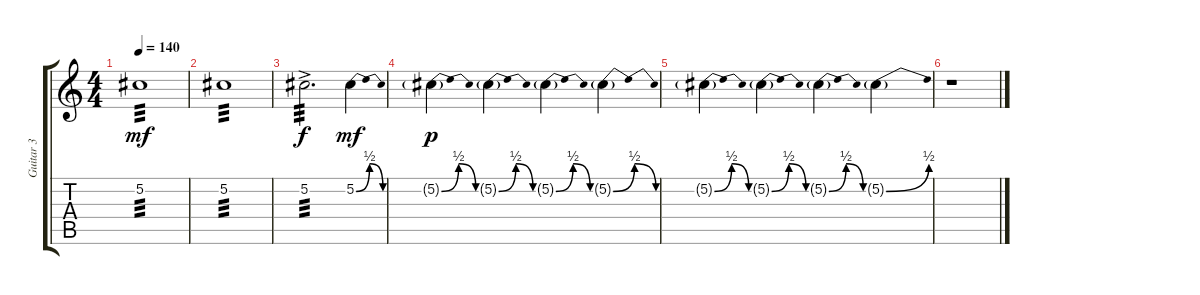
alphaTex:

\track ("Guitar 3" "Guitar 3") {instrument distortionguitar}
\staff {score tabs}
\tuning (Db4 Ab3 E3 B2 Gb2 B1) {hide}
\ts (4 4)
\tempo 140
\clef g2
\ks c
5.2.1{tp 3 dy mf} |
5.2.1{tp 3} |
5.2{ac}.2{d tp 3 dy f} 5.2{be (bendrelease 0 0 25 2 25 2 60 0)}.4{dy mf} |
5.2{be (bendrelease 0 0 25 2 25 2 60 0) g}.4{dy p} 5.2{be (bendrelease 0 0 25 2 25 2 60 0) g}.4 5.2{be (bendrelease 0 0 25 2 25 2 60 0) g}.4 5.2{be (bendrelease 0 0 25 2 25 2 60 0) g}.4 |
5.2{be (bendrelease 0 0 25 2 25 2 60 0) g}.4 5.2{be (bendrelease 0 0 25 2 25 2 60 0) g}.4 5.2{be (bendrelease 0 0 25 2 25 2 60 0) g}.4 5.2{be (bend 0 0 60 2) g}.4 |
r.1
